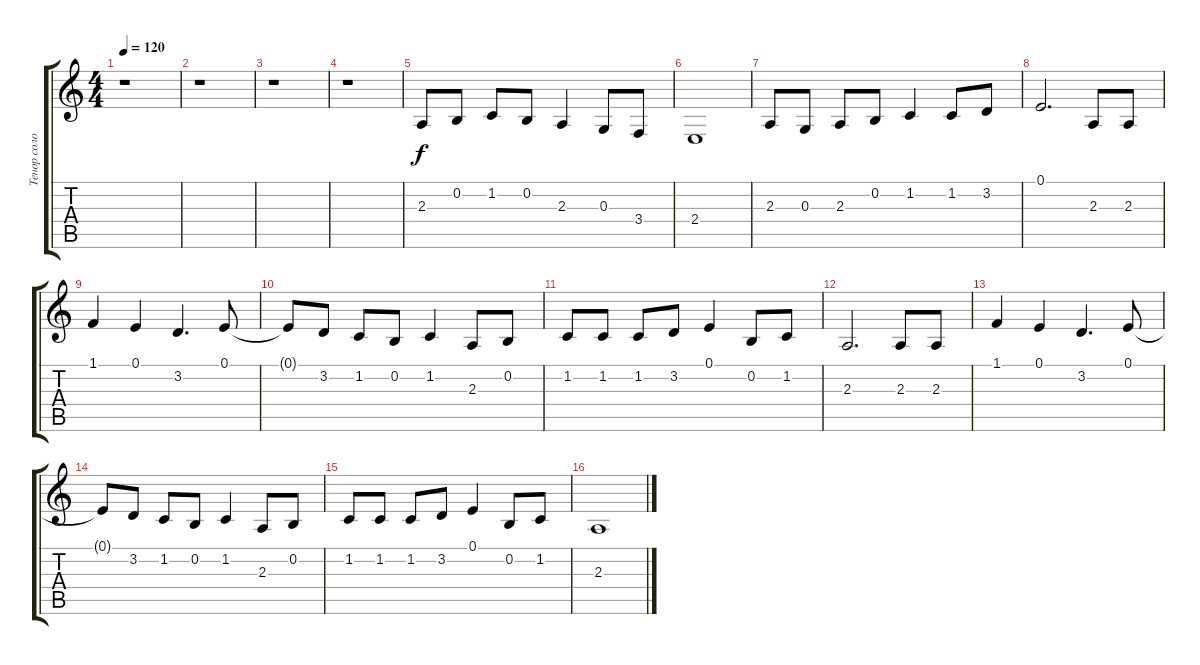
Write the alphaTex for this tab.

\track ("Тенор соло" "Тенор соло") {instrument acousticgrandpiano}
\staff {score tabs}
\tuning (E4 B3 G3 D3 A2 E2) {hide}
\ts (4 4)
\tempo 120
\clef g2
\ks c
r.1{dy f} |
r.1 |
r.1 |
r.1 |
2.3.8 0.2.8 1.2.8 0.2.8 2.3.4 0.3.8 3.4.8 |
2.4.1 |
2.3.8 0.3.8 2.3.8 0.2.8 1.2.4 1.2.8 3.2.8 |
0.1.2{d} 2.3.8 2.3.8 |
1.1.4 0.1.4 3.2.4{d} 0.1.8 |
0.1{t}.8 3.2.8 1.2.8 0.2.8 1.2.4 2.3.8 0.2.8 |
1.2.8 1.2.8 1.2.8 3.2.8 0.1.4 0.2.8 1.2.8 |
2.3.2{d} 2.3.8 2.3.8 |
1.1.4 0.1.4 3.2.4{d} 0.1.8 |
0.1{t}.8 3.2.8 1.2.8 0.2.8 1.2.4 2.3.8 0.2.8 |
1.2.8 1.2.8 1.2.8 3.2.8 0.1.4 0.2.8 1.2.8 |
2.3.1
